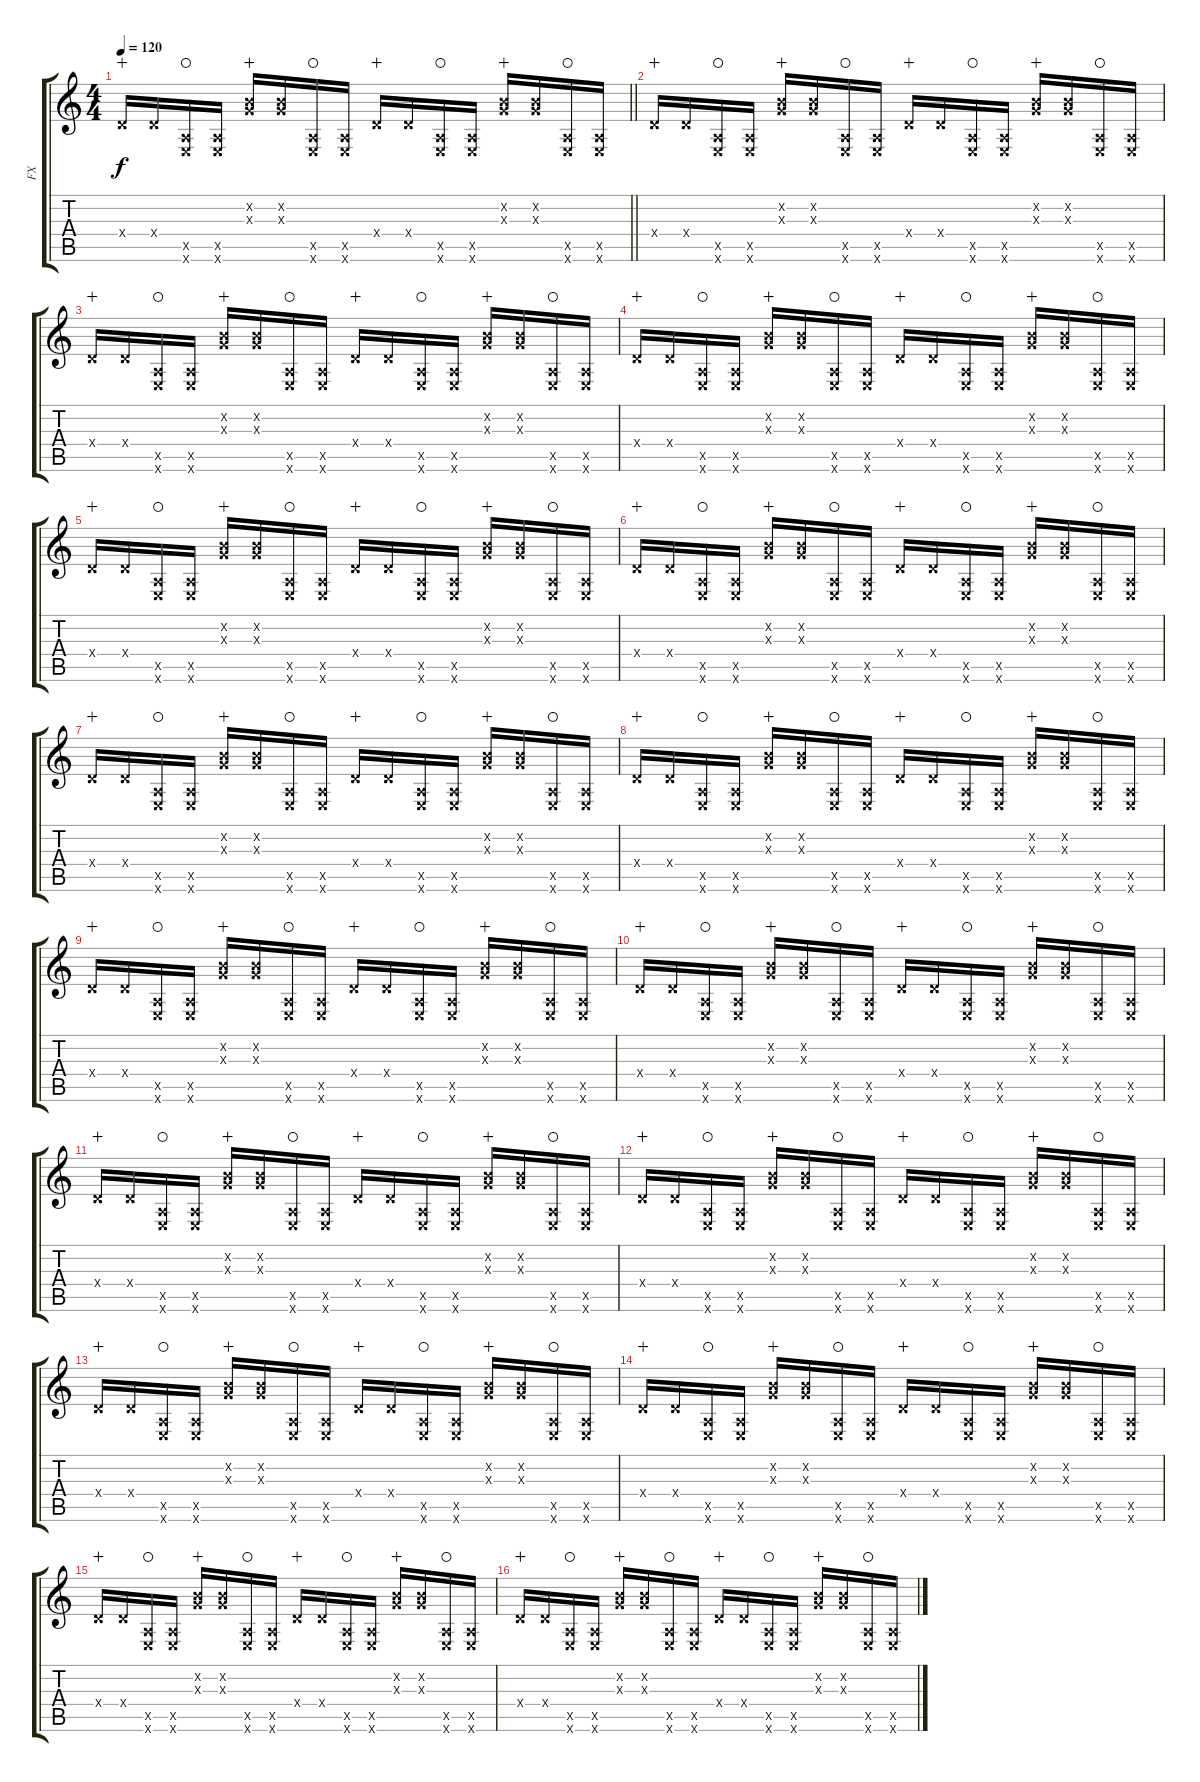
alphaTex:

\track ("FX" "FX") {instrument distortionguitar}
\staff {score tabs}
\tuning (E4 B3 G3 D3 A2 E2) {hide}
\ts (4 4)
\tempo 120
\clef g2
\barLineRight lightlight
\ks c
0.4{x}.16{dy f wahc} 0.4{x}.16 (0.5{x} 0.6{x}).16{waho} (0.5{x} 0.6{x}).16 (0.2{x} 0.3{x}).16{wahc} (0.2{x} 0.3{x}).16 (0.5{x} 0.6{x}).16{waho} (0.5{x} 0.6{x}).16 0.4{x}.16{wahc} 0.4{x}.16 (0.5{x} 0.6{x}).16{waho} (0.5{x} 0.6{x}).16 (0.2{x} 0.3{x}).16{wahc} (0.2{x} 0.3{x}).16 (0.5{x} 0.6{x}).16{waho} (0.5{x} 0.6{x}).16 |
0.4{x}.16{wahc} 0.4{x}.16 (0.5{x} 0.6{x}).16{waho} (0.5{x} 0.6{x}).16 (0.2{x} 0.3{x}).16{wahc} (0.2{x} 0.3{x}).16 (0.5{x} 0.6{x}).16{waho} (0.5{x} 0.6{x}).16 0.4{x}.16{wahc} 0.4{x}.16 (0.5{x} 0.6{x}).16{waho} (0.5{x} 0.6{x}).16 (0.2{x} 0.3{x}).16{wahc} (0.2{x} 0.3{x}).16 (0.5{x} 0.6{x}).16{waho} (0.5{x} 0.6{x}).16 |
0.4{x}.16{wahc} 0.4{x}.16 (0.5{x} 0.6{x}).16{waho} (0.5{x} 0.6{x}).16 (0.2{x} 0.3{x}).16{wahc} (0.2{x} 0.3{x}).16 (0.5{x} 0.6{x}).16{waho} (0.5{x} 0.6{x}).16 0.4{x}.16{wahc} 0.4{x}.16 (0.5{x} 0.6{x}).16{waho} (0.5{x} 0.6{x}).16 (0.2{x} 0.3{x}).16{wahc} (0.2{x} 0.3{x}).16 (0.5{x} 0.6{x}).16{waho} (0.5{x} 0.6{x}).16 |
0.4{x}.16{wahc} 0.4{x}.16 (0.5{x} 0.6{x}).16{waho} (0.5{x} 0.6{x}).16 (0.2{x} 0.3{x}).16{wahc} (0.2{x} 0.3{x}).16 (0.5{x} 0.6{x}).16{waho} (0.5{x} 0.6{x}).16 0.4{x}.16{wahc} 0.4{x}.16 (0.5{x} 0.6{x}).16{waho} (0.5{x} 0.6{x}).16 (0.2{x} 0.3{x}).16{wahc} (0.2{x} 0.3{x}).16 (0.5{x} 0.6{x}).16{waho} (0.5{x} 0.6{x}).16 |
0.4{x}.16{wahc} 0.4{x}.16 (0.5{x} 0.6{x}).16{waho} (0.5{x} 0.6{x}).16 (0.2{x} 0.3{x}).16{wahc} (0.2{x} 0.3{x}).16 (0.5{x} 0.6{x}).16{waho} (0.5{x} 0.6{x}).16 0.4{x}.16{wahc} 0.4{x}.16 (0.5{x} 0.6{x}).16{waho} (0.5{x} 0.6{x}).16 (0.2{x} 0.3{x}).16{wahc} (0.2{x} 0.3{x}).16 (0.5{x} 0.6{x}).16{waho} (0.5{x} 0.6{x}).16 |
0.4{x}.16{wahc} 0.4{x}.16 (0.5{x} 0.6{x}).16{waho} (0.5{x} 0.6{x}).16 (0.2{x} 0.3{x}).16{wahc} (0.2{x} 0.3{x}).16 (0.5{x} 0.6{x}).16{waho} (0.5{x} 0.6{x}).16 0.4{x}.16{wahc} 0.4{x}.16 (0.5{x} 0.6{x}).16{waho} (0.5{x} 0.6{x}).16 (0.2{x} 0.3{x}).16{wahc} (0.2{x} 0.3{x}).16 (0.5{x} 0.6{x}).16{waho} (0.5{x} 0.6{x}).16 |
0.4{x}.16{wahc} 0.4{x}.16 (0.5{x} 0.6{x}).16{waho} (0.5{x} 0.6{x}).16 (0.2{x} 0.3{x}).16{wahc} (0.2{x} 0.3{x}).16 (0.5{x} 0.6{x}).16{waho} (0.5{x} 0.6{x}).16 0.4{x}.16{wahc} 0.4{x}.16 (0.5{x} 0.6{x}).16{waho} (0.5{x} 0.6{x}).16 (0.2{x} 0.3{x}).16{wahc} (0.2{x} 0.3{x}).16 (0.5{x} 0.6{x}).16{waho} (0.5{x} 0.6{x}).16 |
0.4{x}.16{wahc} 0.4{x}.16 (0.5{x} 0.6{x}).16{waho} (0.5{x} 0.6{x}).16 (0.2{x} 0.3{x}).16{wahc} (0.2{x} 0.3{x}).16 (0.5{x} 0.6{x}).16{waho} (0.5{x} 0.6{x}).16 0.4{x}.16{wahc} 0.4{x}.16 (0.5{x} 0.6{x}).16{waho} (0.5{x} 0.6{x}).16 (0.2{x} 0.3{x}).16{wahc} (0.2{x} 0.3{x}).16 (0.5{x} 0.6{x}).16{waho} (0.5{x} 0.6{x}).16 |
0.4{x}.16{wahc} 0.4{x}.16 (0.5{x} 0.6{x}).16{waho} (0.5{x} 0.6{x}).16 (0.2{x} 0.3{x}).16{wahc} (0.2{x} 0.3{x}).16 (0.5{x} 0.6{x}).16{waho} (0.5{x} 0.6{x}).16 0.4{x}.16{wahc} 0.4{x}.16 (0.5{x} 0.6{x}).16{waho} (0.5{x} 0.6{x}).16 (0.2{x} 0.3{x}).16{wahc} (0.2{x} 0.3{x}).16 (0.5{x} 0.6{x}).16{waho} (0.5{x} 0.6{x}).16 |
0.4{x}.16{wahc} 0.4{x}.16 (0.5{x} 0.6{x}).16{waho} (0.5{x} 0.6{x}).16 (0.2{x} 0.3{x}).16{wahc} (0.2{x} 0.3{x}).16 (0.5{x} 0.6{x}).16{waho} (0.5{x} 0.6{x}).16 0.4{x}.16{wahc} 0.4{x}.16 (0.5{x} 0.6{x}).16{waho} (0.5{x} 0.6{x}).16 (0.2{x} 0.3{x}).16{wahc} (0.2{x} 0.3{x}).16 (0.5{x} 0.6{x}).16{waho} (0.5{x} 0.6{x}).16 |
0.4{x}.16{wahc} 0.4{x}.16 (0.5{x} 0.6{x}).16{waho} (0.5{x} 0.6{x}).16 (0.2{x} 0.3{x}).16{wahc} (0.2{x} 0.3{x}).16 (0.5{x} 0.6{x}).16{waho} (0.5{x} 0.6{x}).16 0.4{x}.16{wahc} 0.4{x}.16 (0.5{x} 0.6{x}).16{waho} (0.5{x} 0.6{x}).16 (0.2{x} 0.3{x}).16{wahc} (0.2{x} 0.3{x}).16 (0.5{x} 0.6{x}).16{waho} (0.5{x} 0.6{x}).16 |
0.4{x}.16{wahc} 0.4{x}.16 (0.5{x} 0.6{x}).16{waho} (0.5{x} 0.6{x}).16 (0.2{x} 0.3{x}).16{wahc} (0.2{x} 0.3{x}).16 (0.5{x} 0.6{x}).16{waho} (0.5{x} 0.6{x}).16 0.4{x}.16{wahc} 0.4{x}.16 (0.5{x} 0.6{x}).16{waho} (0.5{x} 0.6{x}).16 (0.2{x} 0.3{x}).16{wahc} (0.2{x} 0.3{x}).16 (0.5{x} 0.6{x}).16{waho} (0.5{x} 0.6{x}).16 |
0.4{x}.16{wahc} 0.4{x}.16 (0.5{x} 0.6{x}).16{waho} (0.5{x} 0.6{x}).16 (0.2{x} 0.3{x}).16{wahc} (0.2{x} 0.3{x}).16 (0.5{x} 0.6{x}).16{waho} (0.5{x} 0.6{x}).16 0.4{x}.16{wahc} 0.4{x}.16 (0.5{x} 0.6{x}).16{waho} (0.5{x} 0.6{x}).16 (0.2{x} 0.3{x}).16{wahc} (0.2{x} 0.3{x}).16 (0.5{x} 0.6{x}).16{waho} (0.5{x} 0.6{x}).16 |
0.4{x}.16{wahc} 0.4{x}.16 (0.5{x} 0.6{x}).16{waho} (0.5{x} 0.6{x}).16 (0.2{x} 0.3{x}).16{wahc} (0.2{x} 0.3{x}).16 (0.5{x} 0.6{x}).16{waho} (0.5{x} 0.6{x}).16 0.4{x}.16{wahc} 0.4{x}.16 (0.5{x} 0.6{x}).16{waho} (0.5{x} 0.6{x}).16 (0.2{x} 0.3{x}).16{wahc} (0.2{x} 0.3{x}).16 (0.5{x} 0.6{x}).16{waho} (0.5{x} 0.6{x}).16 |
0.4{x}.16{wahc} 0.4{x}.16 (0.5{x} 0.6{x}).16{waho} (0.5{x} 0.6{x}).16 (0.2{x} 0.3{x}).16{wahc} (0.2{x} 0.3{x}).16 (0.5{x} 0.6{x}).16{waho} (0.5{x} 0.6{x}).16 0.4{x}.16{wahc} 0.4{x}.16 (0.5{x} 0.6{x}).16{waho} (0.5{x} 0.6{x}).16 (0.2{x} 0.3{x}).16{wahc} (0.2{x} 0.3{x}).16 (0.5{x} 0.6{x}).16{waho} (0.5{x} 0.6{x}).16 |
0.4{x}.16{wahc} 0.4{x}.16 (0.5{x} 0.6{x}).16{waho} (0.5{x} 0.6{x}).16 (0.2{x} 0.3{x}).16{wahc} (0.2{x} 0.3{x}).16 (0.5{x} 0.6{x}).16{waho} (0.5{x} 0.6{x}).16 0.4{x}.16{wahc} 0.4{x}.16 (0.5{x} 0.6{x}).16{waho} (0.5{x} 0.6{x}).16 (0.2{x} 0.3{x}).16{wahc} (0.2{x} 0.3{x}).16 (0.5{x} 0.6{x}).16{waho} (0.5{x} 0.6{x}).16
